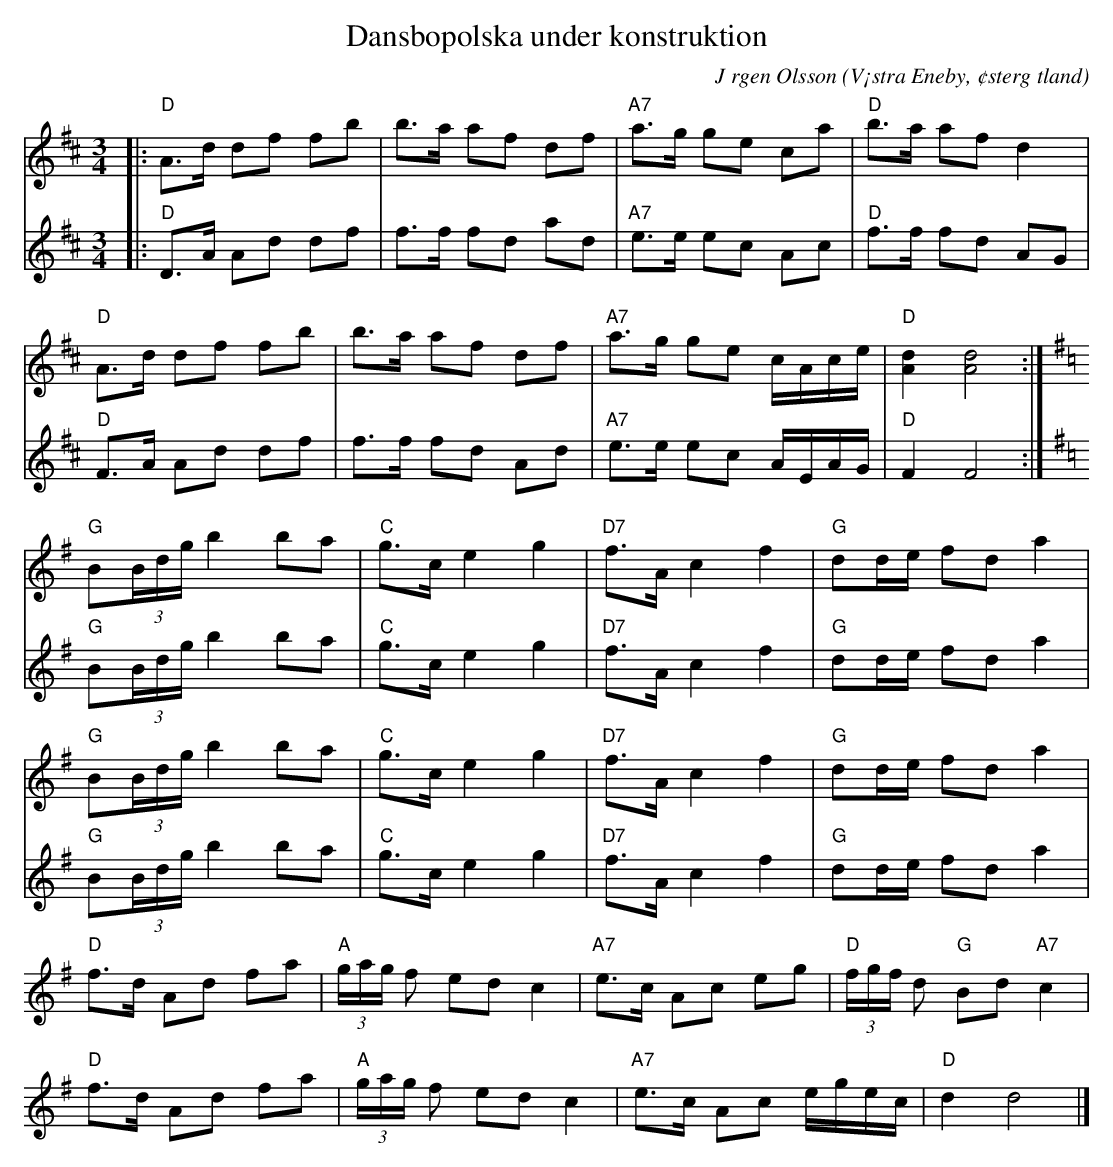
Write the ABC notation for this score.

X:1
T:Dansbopolska under konstruktion
C:J rgen Olsson
O:V¡stra Eneby, ¢sterg tland
M:3/4
L:1/8
K:D
V:1
|:"D"A>d df fb|b>a af df|"A7"a>g ge ca|"D"b>a af d2|
"D"A>d df fb|b>a af df|"A7"a>g ge c/A/c/e/|"D"[dA]2 [dA]4:|
[K:G]"G"B(3B/d/g/ b2 ba|"C"g>c e2 g2|"D7"f>A c2 f2|"G" dd/e/ fd a2|
"G"B(3B/d/g/ b2 ba|"C"g>c e2 g2|"D7"f>A c2 f2|"G" dd/e/ fd a2|
"D"f>d Ad fa|"A"(3g/a/g/ f ed c2|"A7"e>c Ac eg|"D"(3f/g/f/ d "G"Bd "A7"c2|
"D"f>d Ad fa|"A"(3g/a/g/ f ed c2|"A7"e>c Ac e/g/e/c/|"D"d2 d4 |]
V:2
|:"D"D>A Ad df|f>f fd ad|"A7"e>e ec Ac|"D"f>f fd AG|
"D"F>A Ad df|f>f fd Ad|"A7"e>e ec A/E/A/G/|"D"F2 F4:|
[K:G]"G"B(3B/d/g/ b2 ba|"C"g>c e2 g2|"D7"f>A c2 f2|"G" dd/e/ fd a2|
"G"B(3B/d/g/ b2 ba|"C"g>c e2 g2|"D7"f>A c2 f2|"G" dd/e/ fd a2|
